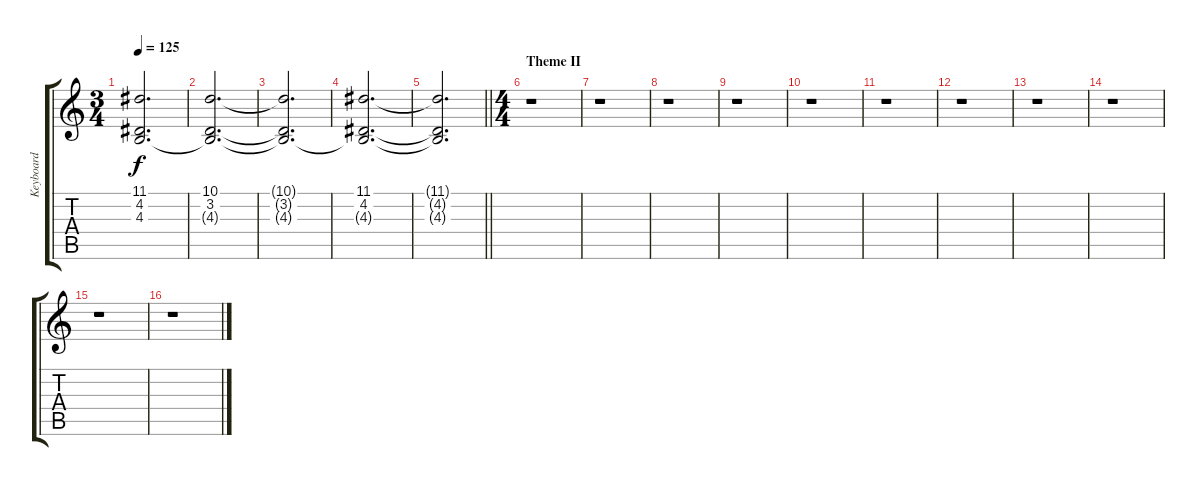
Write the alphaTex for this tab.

\track ("Keyboard" "Keyboard") {instrument stringensemble1}
\staff {score tabs}
\tuning (E4 B3 G3 D3 A2 E2) {hide}
\ts (3 4)
\tempo 125
\clef g2
\ks c
(11.1{t} 4.2{t} 4.3{t}).2{d dy f} |
(10.1 3.2 4.3{t}).2{d} |
(10.1{t} 3.2{t} 4.3{t}).2{d} |
(11.1 4.2 4.3{t}).2{d} |
\barLineRight lightlight
(11.1{t} 4.2{t} 4.3{t}).2{d} |
\ts (4 4)
\section ("" "Theme II")
r.1 |
r.1 |
r.1 |
r.1 |
r.1 |
r.1 |
r.1 |
r.1 |
r.1 |
r.1 |
r.1
